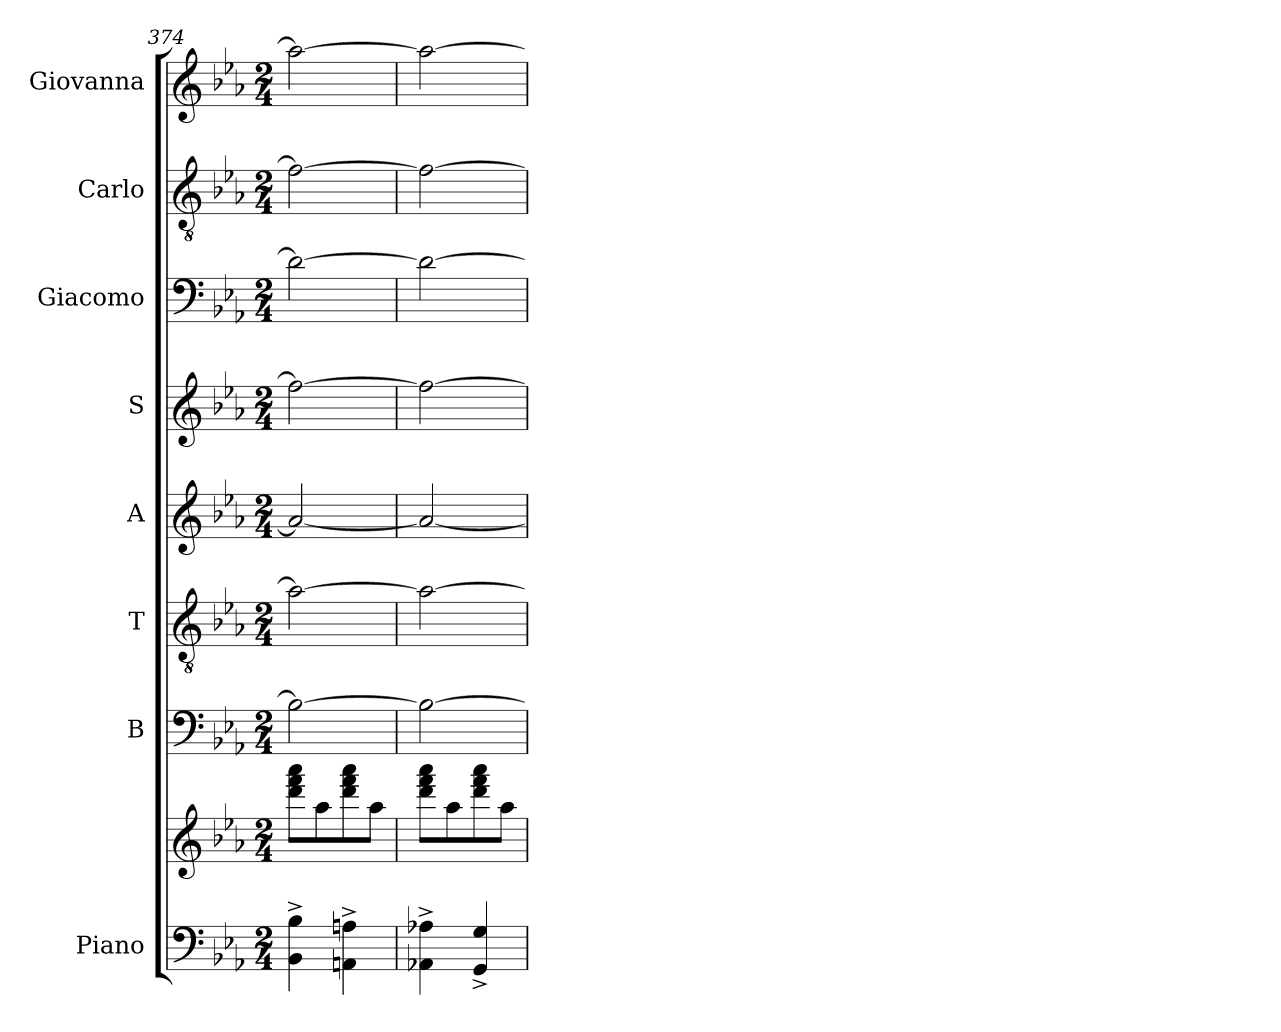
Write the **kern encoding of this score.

**kern	**kern	**kern	**kern	**kern	**kern	**kern	**kern	**kern
*part8	*part8	*part7	*part6	*part5	*part4	*part3	*part2	*part1
*staff9	*staff8	*staff7	*staff6	*staff5	*staff4	*staff3	*staff2	*staff1
*I"Piano	*	*I"B	*I"T	*I"A	*I"S	*I"Giacomo	*I"Carlo	*I"Giovanna
*I'Pno	*	*I'B	*I'T	*I'A	*I'S	*	*	*
*clefF4	*clefG2	*clefF4	*clefGv2	*clefG2	*clefG2	*clefF4	*clefGv2	*clefG2
*k[b-e-a-]	*k[b-e-a-]	*k[b-e-a-]	*k[b-e-a-]	*k[b-e-a-]	*k[b-e-a-]	*k[b-e-a-]	*k[b-e-a-]	*k[b-e-a-]
*M2/4	*M2/4	*M2/4	*M2/4	*M2/4	*M2/4	*M2/4	*M2/4	*M2/4
=374	=374	=374	=374	=374	=374	=374	=374	=374
4BB-\^ 4B-\^	8ddd\ 8fff\ 8aaa-\L	2B-\_	2a-\_	2a-/_	2ff\_	2d\_	2f\_	2aa-\_
.	8aa-\	.	.	.	.	.	.	.
4AAn\^ 4An\^	8ddd\ 8fff\ 8aaa-\	.	.	.	.	.	.	.
.	8aa-\J	.	.	.	.	.	.	.
=375	=375	=375	=375	=375	=375	=375	=375	=375
4AA-X\^ 4A-X\^	8ddd\ 8fff\ 8aaa-\L	2B-\_	2a-\_	2a-/_	2ff\_	2d\_	2f\_	2aa-\_
.	8aa-\	.	.	.	.	.	.	.
4GG/^ 4G/^	8ddd\ 8fff\ 8aaa-\	.	.	.	.	.	.	.
.	8aa-\J	.	.	.	.	.	.	.
=	=	=	=	=	=	=	=	=
*-	*-	*-	*-	*-	*-	*-	*-	*-
